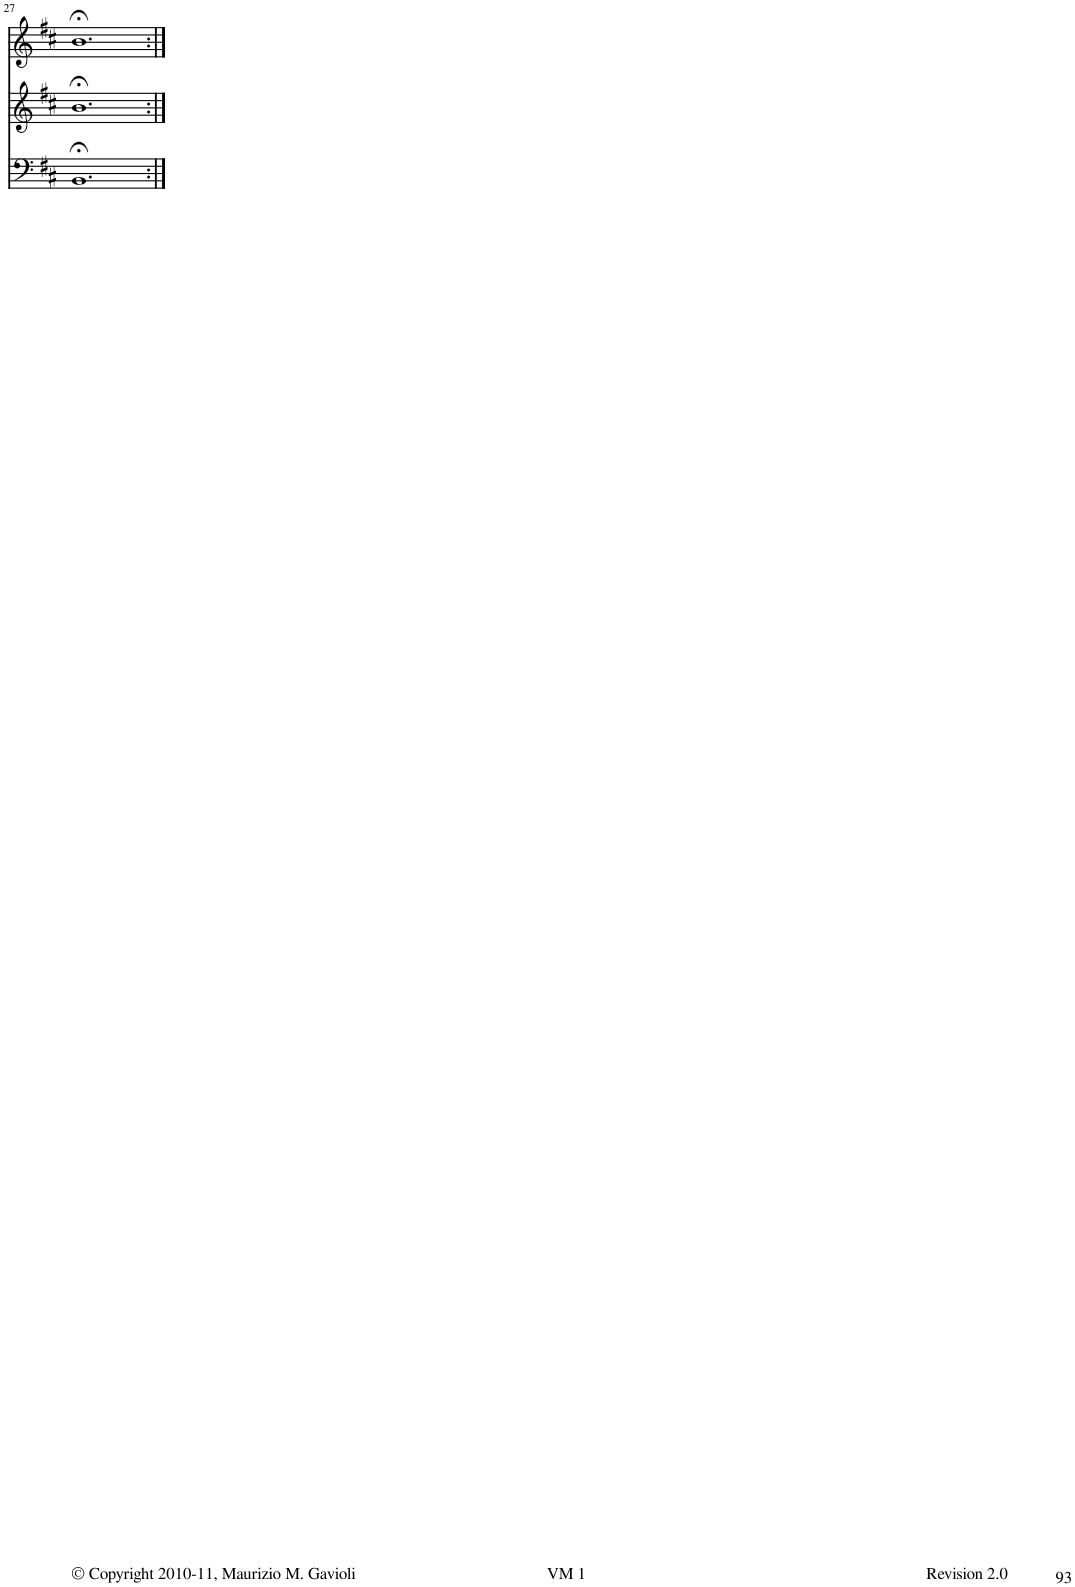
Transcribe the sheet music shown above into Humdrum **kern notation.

**kern	**kern	**kern
*part3	*part2	*part1
*staff3	*staff2	*staff1
*I"Violoncello	*I"Violin	*I"Violin
*I'Vc	*I'Vln	*I'Vln
!!LO:PB:g=z
*clefF4	*clefG2	*clefG2
*k[f#c#]	*k[f#c#]	*k[f#c#]
*M3/2	*M3/2	*M3/2
=27	=27	=27
1.BB;<	1.b;<	1.b;<
=:|!	=:|!	=:|!
*-	*-	*-
